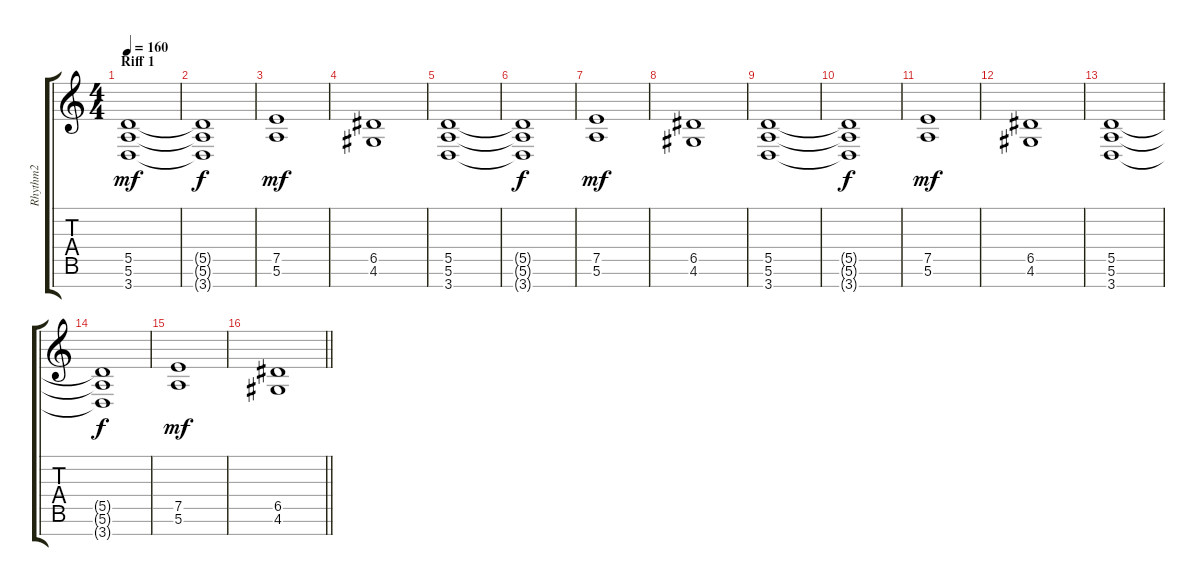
\track ("Rhythm2" "Rhythm2") {instrument overdrivenguitar}
\staff {score tabs}
\tuning (E4 B3 G3 D3 A2 E2 B1) {hide}
\ts (4 4)
\section ("" "Riff 1")
\tempo 160
\clef g2
\ks c
(5.5 5.6 3.7).1{dy mf} |
(5.5{t} 5.6{t} 3.7{t}).1{dy f} |
(7.5 5.6).1{dy mf} |
(6.5 4.6).1 |
(5.5 5.6 3.7).1 |
(5.5{t} 5.6{t} 3.7{t}).1{dy f} |
(7.5 5.6).1{dy mf} |
(6.5 4.6).1 |
(5.5 5.6 3.7).1 |
(5.5{t} 5.6{t} 3.7{t}).1{dy f} |
(7.5 5.6).1{dy mf} |
(6.5 4.6).1 |
(5.5 5.6 3.7).1 |
(5.5{t} 5.6{t} 3.7{t}).1{dy f} |
(7.5 5.6).1{dy mf} |
\barLineRight lightlight
(6.5 4.6).1
